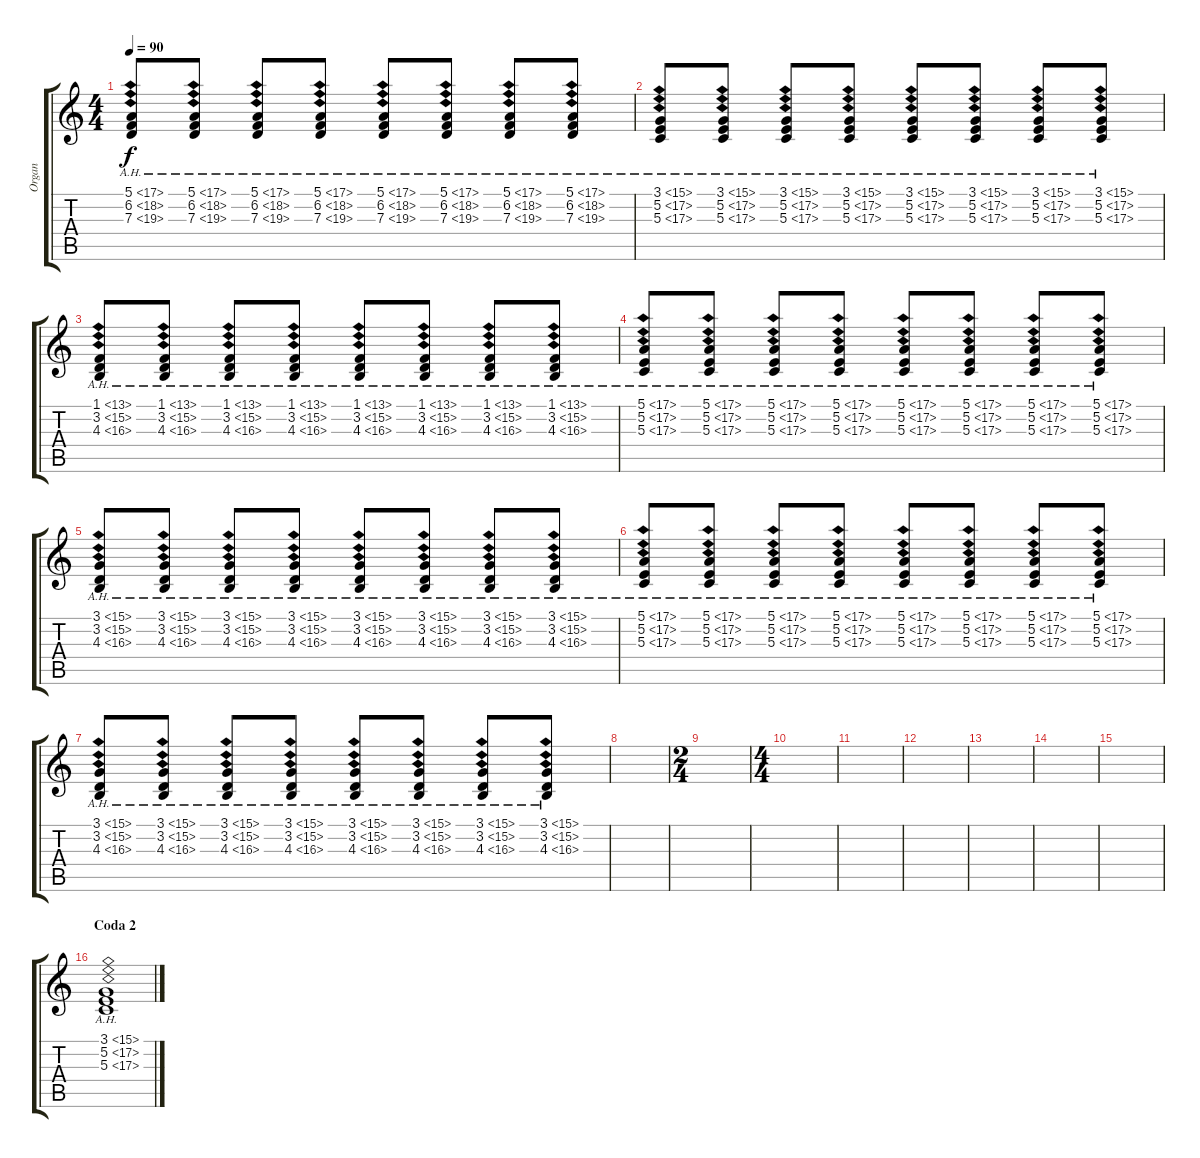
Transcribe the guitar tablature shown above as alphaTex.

\track ("Organ" "Organ") {instrument drawbarorgan}
\staff {score tabs}
\tuning (E4 B3 G3 D3 A2 E2) {hide}
\ts (4 4)
\tempo 90
\clef g2
\ks c
(5.1{ah 12} 6.2{ah 12} 7.3{ah 12}).8{dy f} (5.1{ah 12} 6.2{ah 12} 7.3{ah 12}).8 (5.1{ah 12} 6.2{ah 12} 7.3{ah 12}).8 (5.1{ah 12} 6.2{ah 12} 7.3{ah 12}).8 (5.1{ah 12} 6.2{ah 12} 7.3{ah 12}).8 (5.1{ah 12} 6.2{ah 12} 7.3{ah 12}).8 (5.1{ah 12} 6.2{ah 12} 7.3{ah 12}).8 (5.1{ah 12} 6.2{ah 12} 7.3{ah 12}).8 |
(3.1{ah 12} 5.2{ah 12} 5.3{ah 12}).8 (3.1{ah 12} 5.2{ah 12} 5.3{ah 12}).8 (3.1{ah 12} 5.2{ah 12} 5.3{ah 12}).8 (3.1{ah 12} 5.2{ah 12} 5.3{ah 12}).8 (3.1{ah 12} 5.2{ah 12} 5.3{ah 12}).8 (3.1{ah 12} 5.2{ah 12} 5.3{ah 12}).8 (3.1{ah 12} 5.2{ah 12} 5.3{ah 12}).8 (3.1{ah 12} 5.2{ah 12} 5.3{ah 12}).8 |
(1.1{ah 12} 3.2{ah 12} 4.3{ah 12}).8 (1.1{ah 12} 3.2{ah 12} 4.3{ah 12}).8 (1.1{ah 12} 3.2{ah 12} 4.3{ah 12}).8 (1.1{ah 12} 3.2{ah 12} 4.3{ah 12}).8 (1.1{ah 12} 3.2{ah 12} 4.3{ah 12}).8 (1.1{ah 12} 3.2{ah 12} 4.3{ah 12}).8 (1.1{ah 12} 3.2{ah 12} 4.3{ah 12}).8 (1.1{ah 12} 3.2{ah 12} 4.3{ah 12}).8 |
(5.1{ah 12} 5.2{ah 12} 5.3{ah 12}).8 (5.1{ah 12} 5.2{ah 12} 5.3{ah 12}).8 (5.1{ah 12} 5.2{ah 12} 5.3{ah 12}).8 (5.1{ah 12} 5.2{ah 12} 5.3{ah 12}).8 (5.1{ah 12} 5.2{ah 12} 5.3{ah 12}).8 (5.1{ah 12} 5.2{ah 12} 5.3{ah 12}).8 (5.1{ah 12} 5.2{ah 12} 5.3{ah 12}).8 (5.1{ah 12} 5.2{ah 12} 5.3{ah 12}).8 |
(3.1{ah 12} 3.2{ah 12} 4.3{ah 12}).8 (3.1{ah 12} 3.2{ah 12} 4.3{ah 12}).8 (3.1{ah 12} 3.2{ah 12} 4.3{ah 12}).8 (3.1{ah 12} 3.2{ah 12} 4.3{ah 12}).8 (3.1{ah 12} 3.2{ah 12} 4.3{ah 12}).8 (3.1{ah 12} 3.2{ah 12} 4.3{ah 12}).8 (3.1{ah 12} 3.2{ah 12} 4.3{ah 12}).8 (3.1{ah 12} 3.2{ah 12} 4.3{ah 12}).8 |
(5.1{ah 12} 5.2{ah 12} 5.3{ah 12}).8 (5.1{ah 12} 5.2{ah 12} 5.3{ah 12}).8 (5.1{ah 12} 5.2{ah 12} 5.3{ah 12}).8 (5.1{ah 12} 5.2{ah 12} 5.3{ah 12}).8 (5.1{ah 12} 5.2{ah 12} 5.3{ah 12}).8 (5.1{ah 12} 5.2{ah 12} 5.3{ah 12}).8 (5.1{ah 12} 5.2{ah 12} 5.3{ah 12}).8 (5.1{ah 12} 5.2{ah 12} 5.3{ah 12}).8 |
(3.1{ah 12} 3.2{ah 12} 4.3{ah 12}).8 (3.1{ah 12} 3.2{ah 12} 4.3{ah 12}).8 (3.1{ah 12} 3.2{ah 12} 4.3{ah 12}).8 (3.1{ah 12} 3.2{ah 12} 4.3{ah 12}).8 (3.1{ah 12} 3.2{ah 12} 4.3{ah 12}).8 (3.1{ah 12} 3.2{ah 12} 4.3{ah 12}).8 (3.1{ah 12} 3.2{ah 12} 4.3{ah 12}).8 (3.1{ah 12} 3.2{ah 12} 4.3{ah 12}).8 |
|
\ts (2 4)
|
\ts (4 4)
|
|
|
|
|
|
\section ("" "Coda 2")
(3.1{ah 12} 5.2{ah 12} 5.3{ah 12}).1
